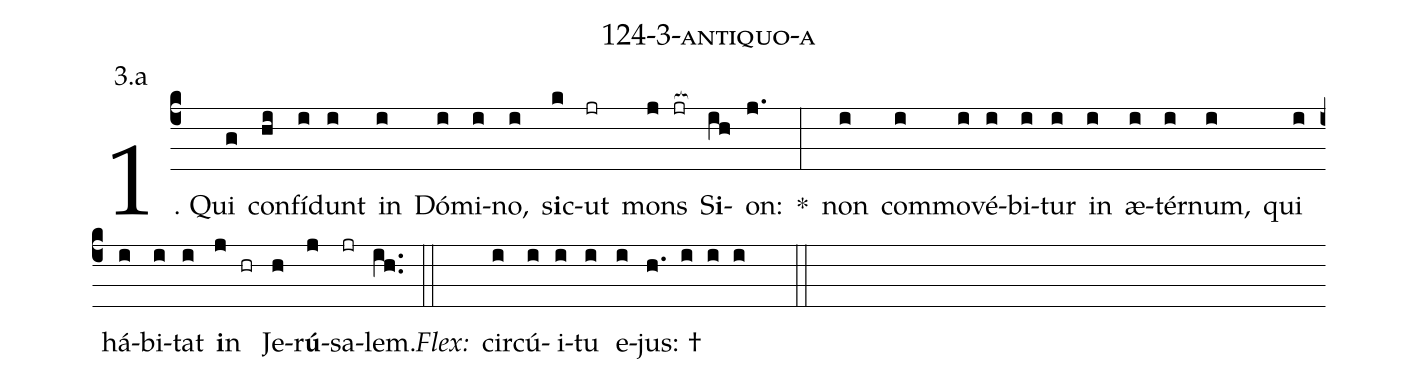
name: 124-3-antiquo-a;
annotation: 3.a;
%%
(c4)1. Qui(g) con(hi)fí(i)dunt(i) in(i) Dó(i)mi(i)no,(i) s<b>i</b>c(k)ut(jr) mons(j jr[ocb:1{]) S<b>i</b>(ih[ocb:0}])on:(j.) *(:) non(i) com(i)mo(i)vé(i)bi(i)tur(i) in(i) æ(i)tér(i)num,(i) qui(i) há(i)bi(i)tat(i) <b>i</b>n(j hr) Je(h)r<b>ú</b>(j)sa(jr)lem.(ih..) (::)
<i>Flex:</i>()  cir(i)cú(i)i(i)tu(i) e(i)jus: †(h. i i i  ::)
